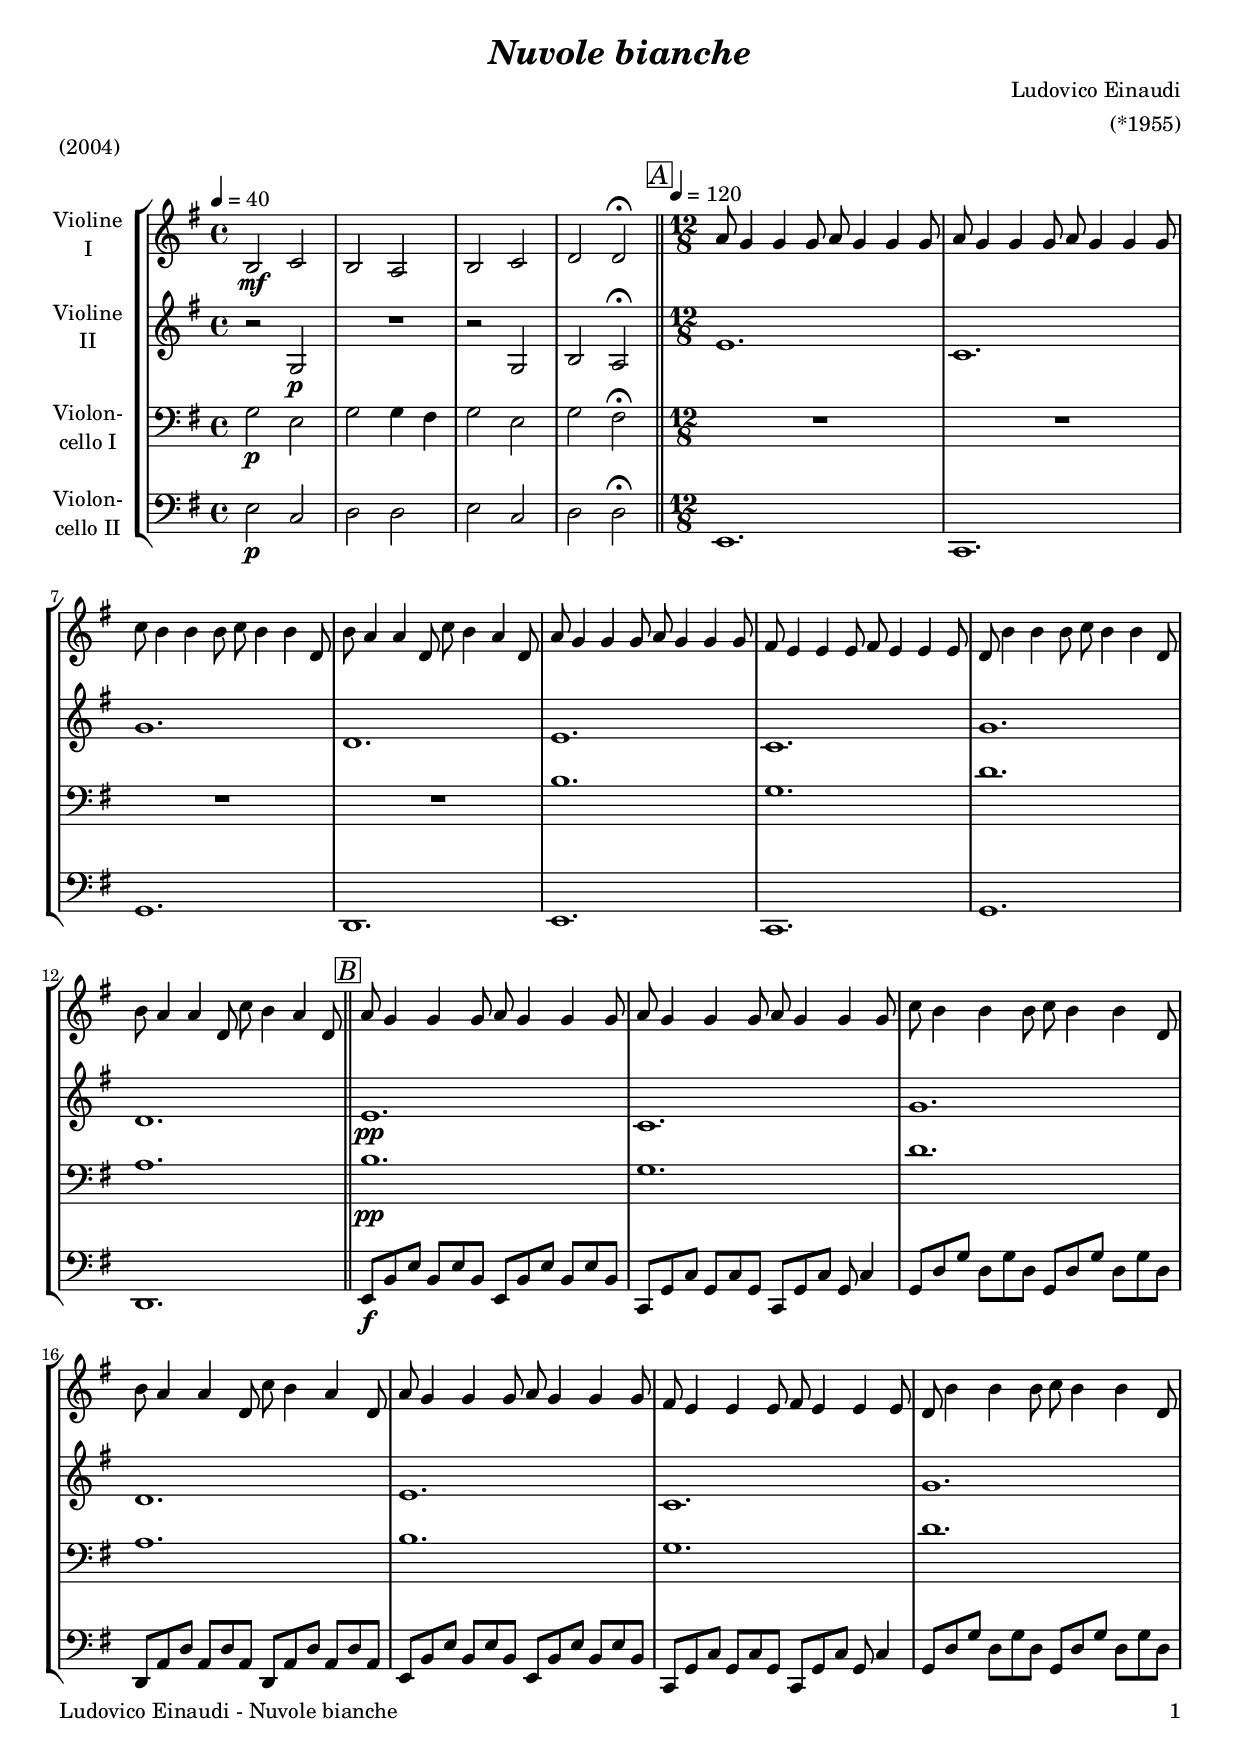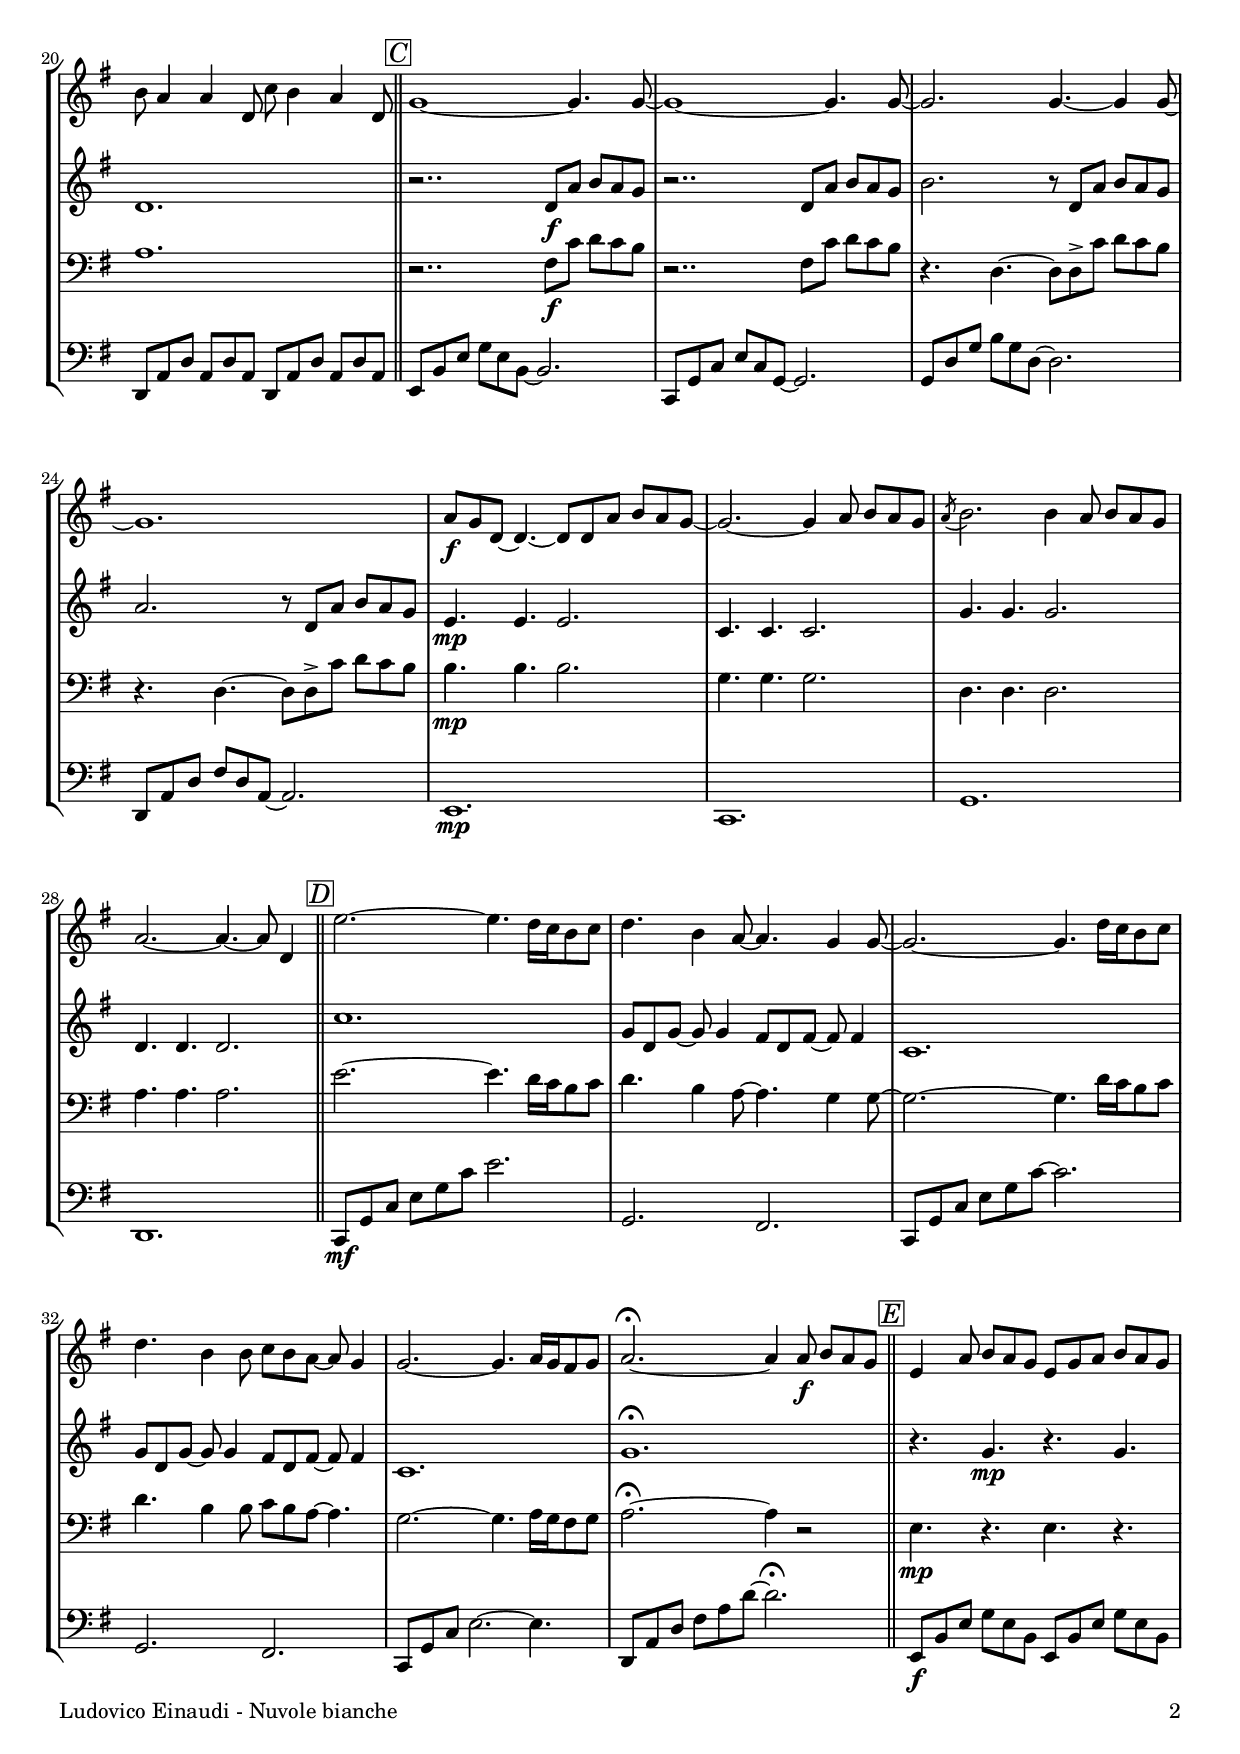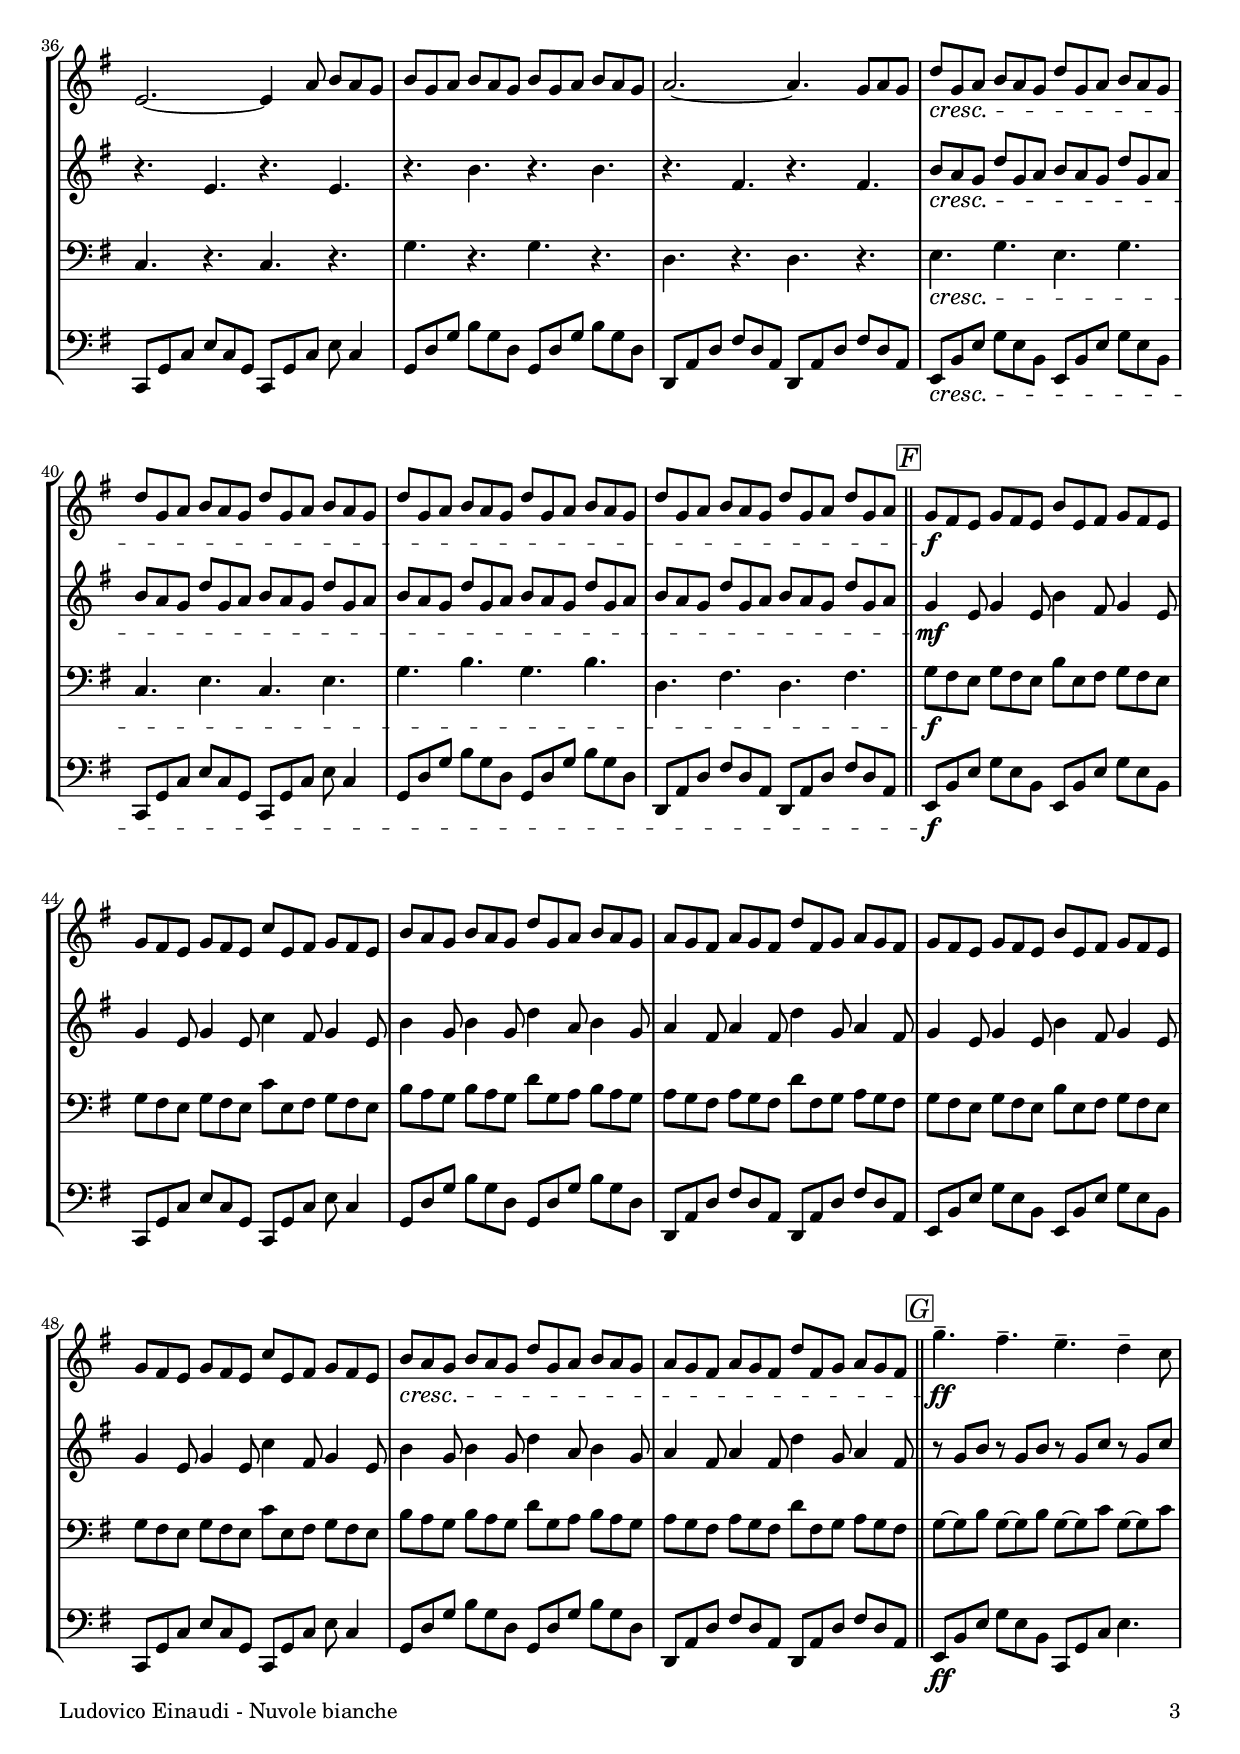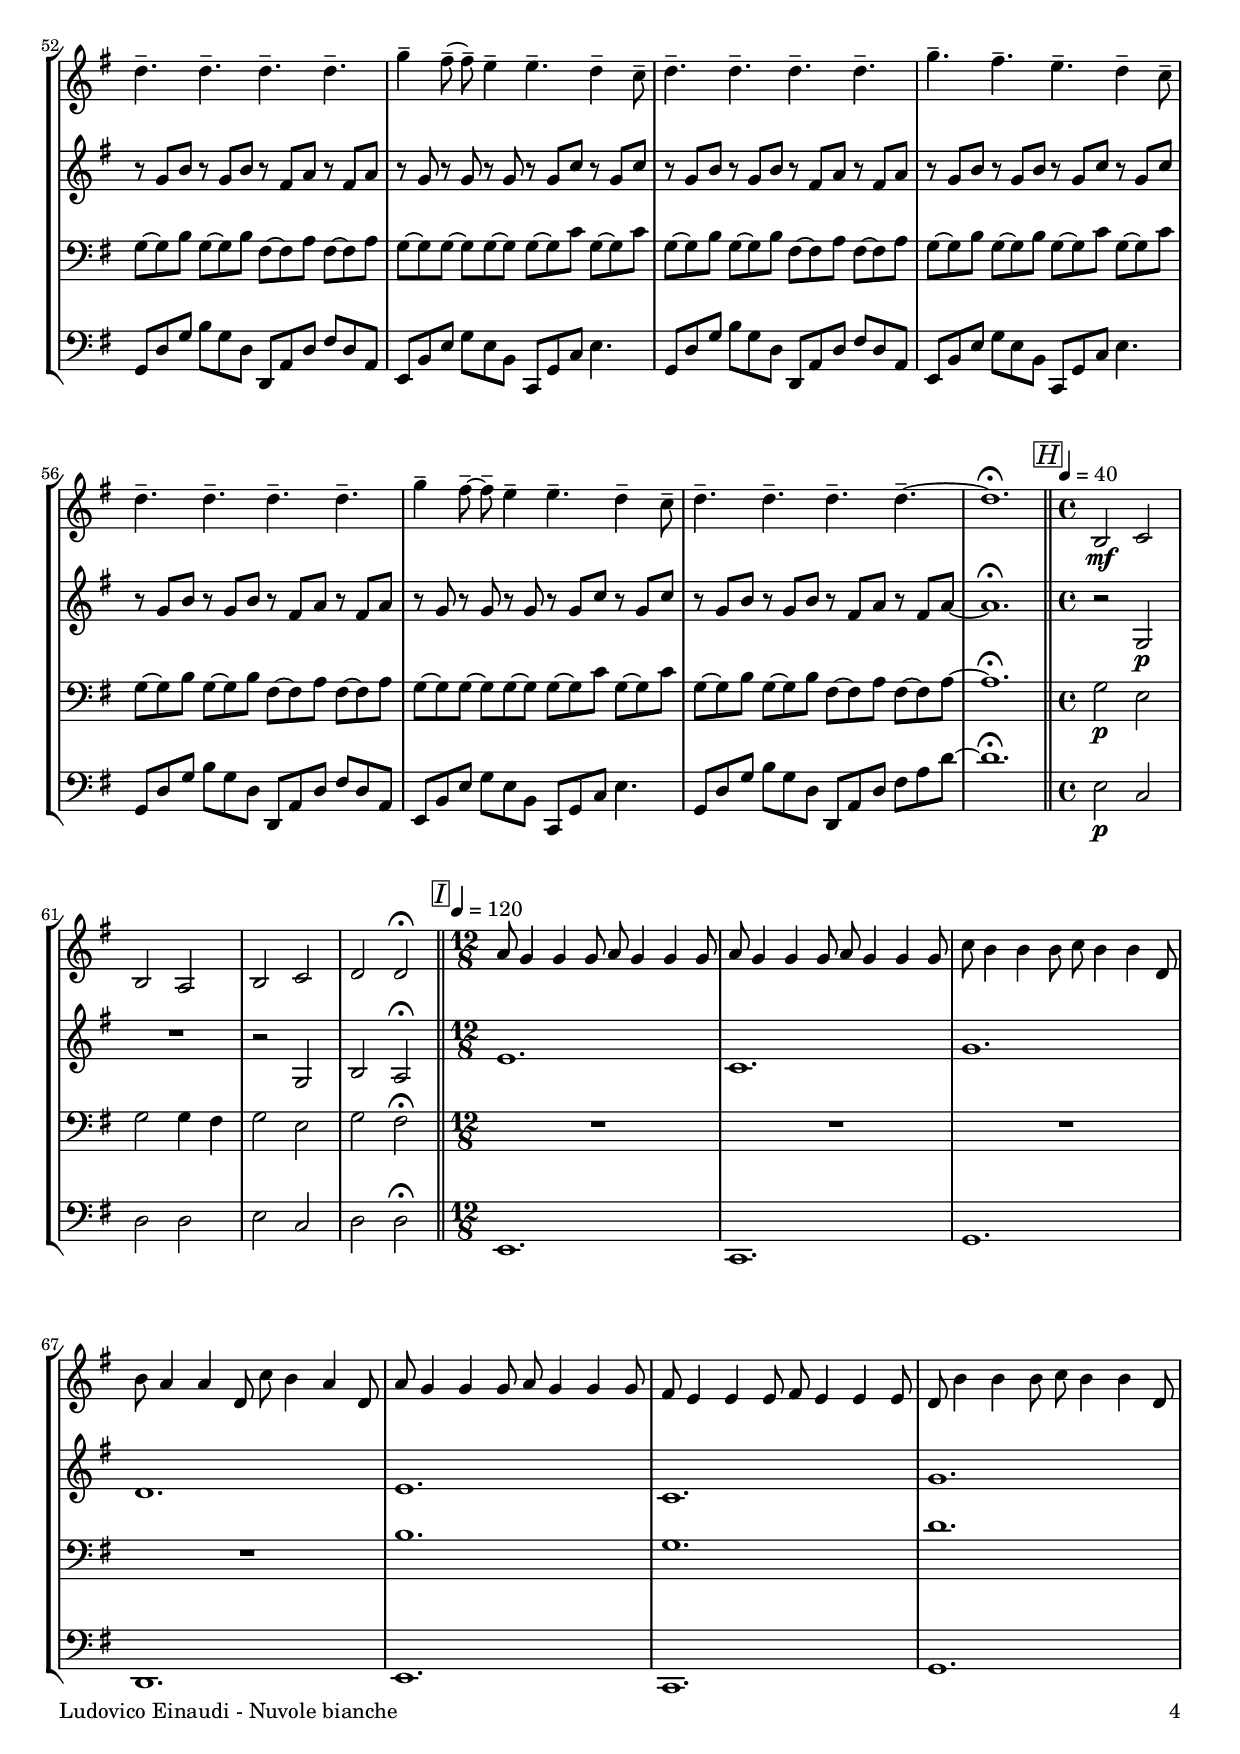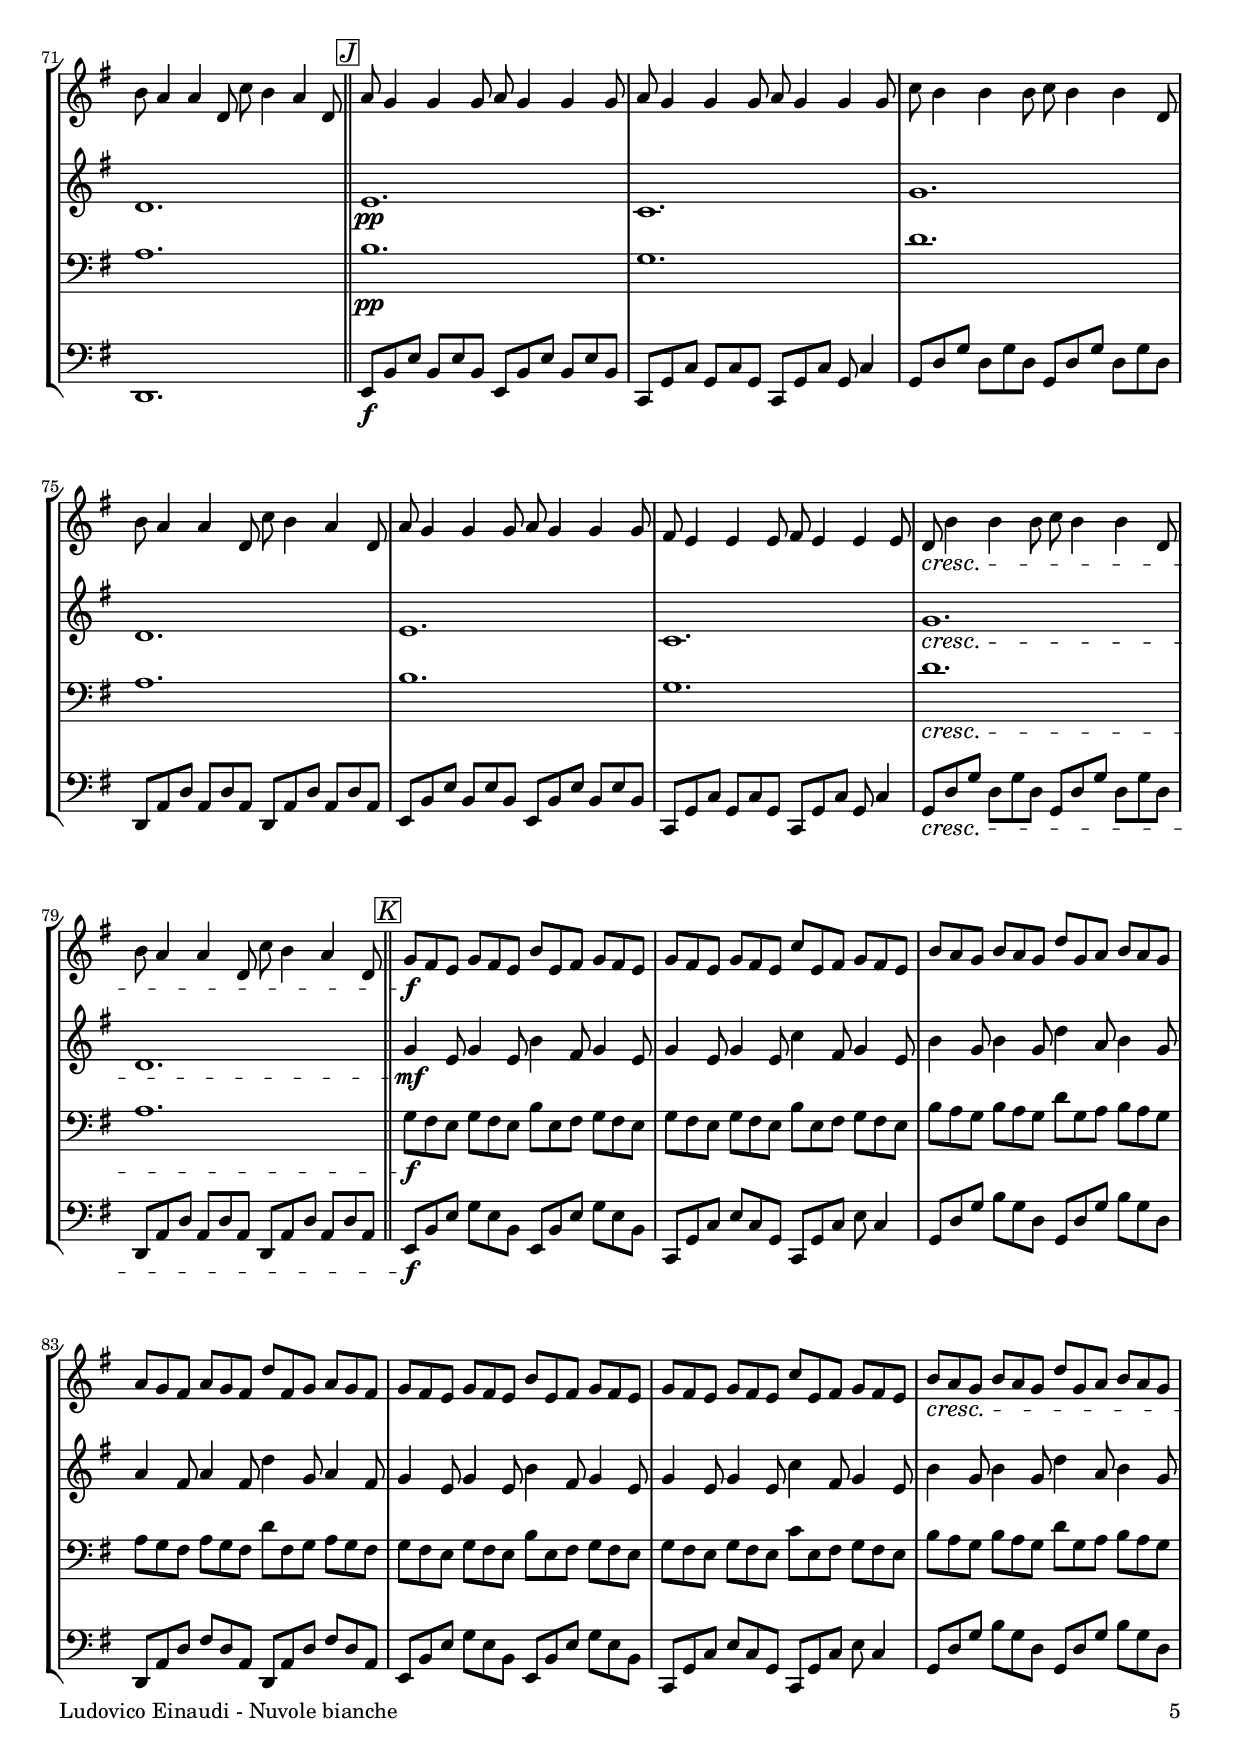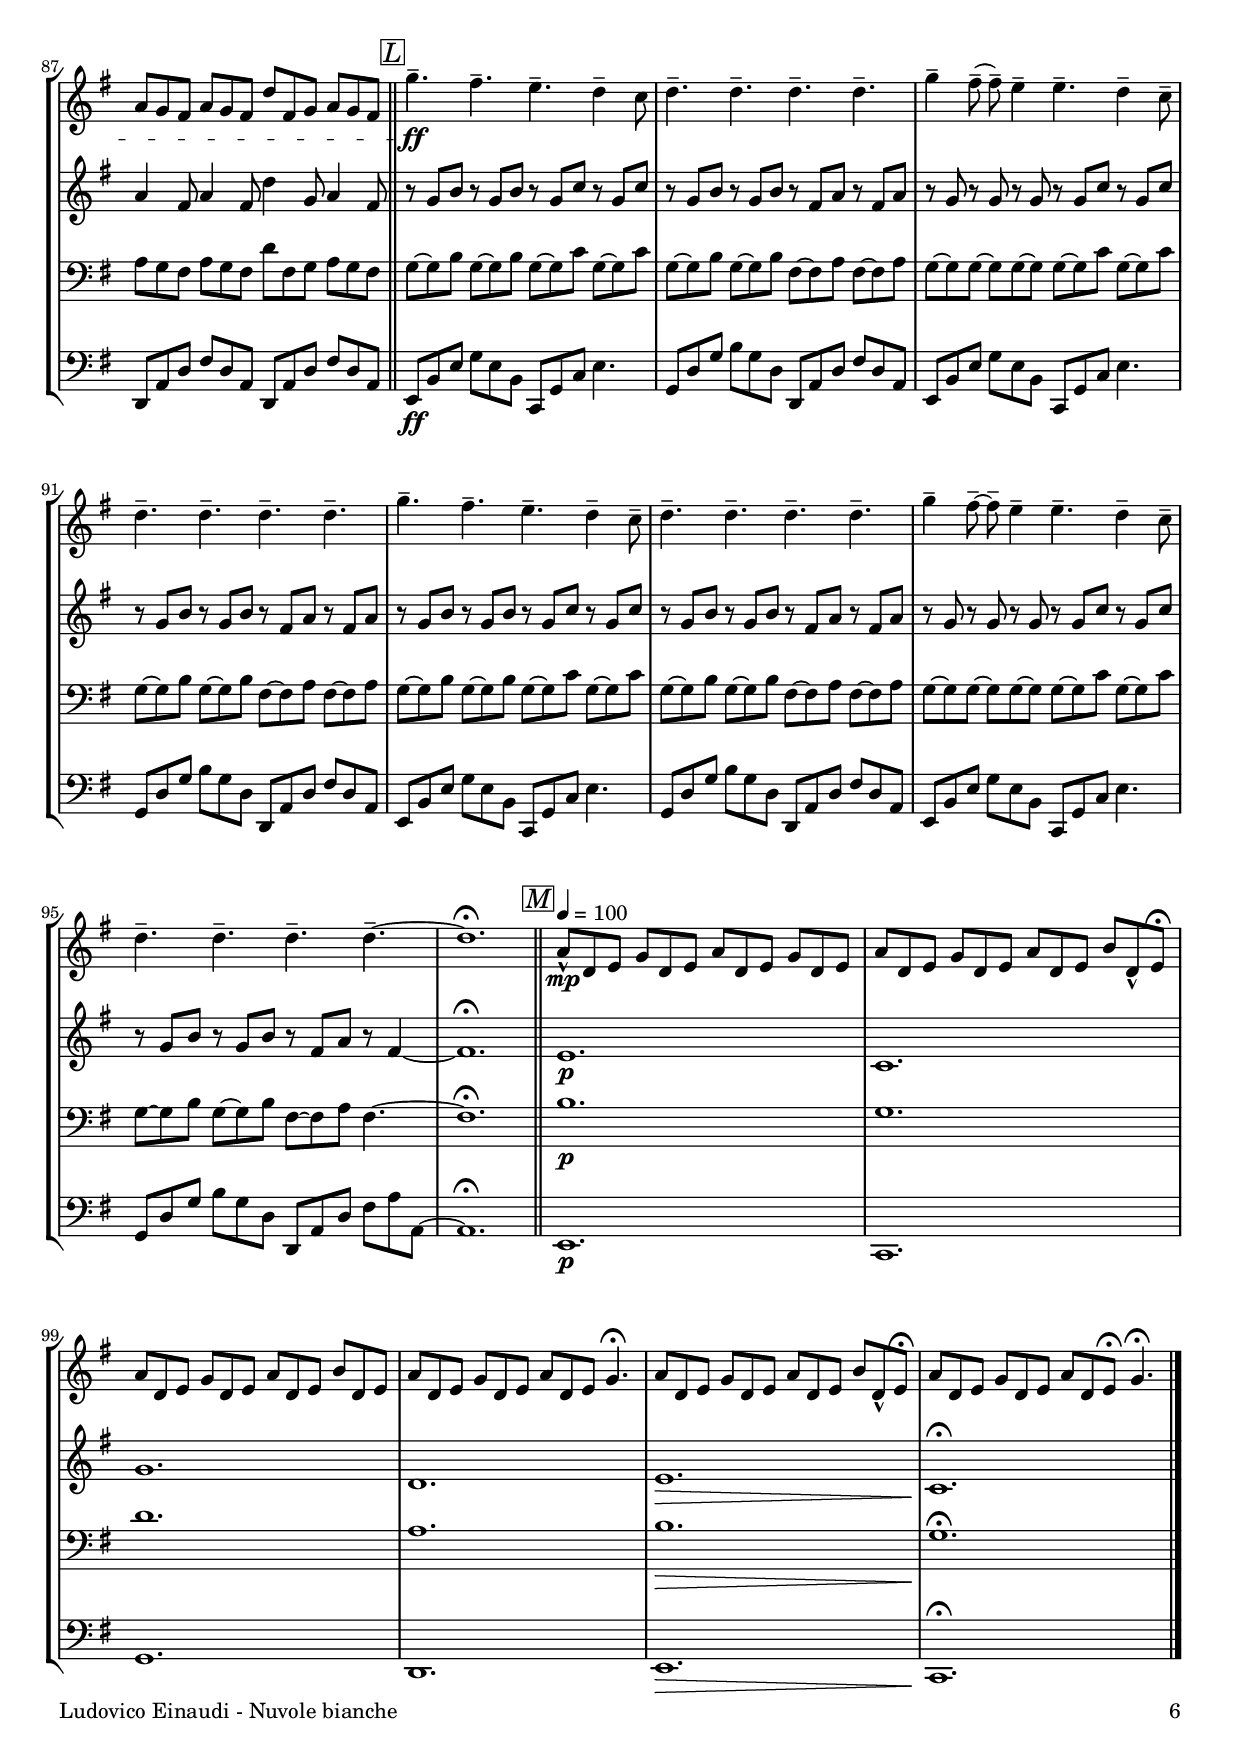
\version "2.18.2"
\include "deutsch.ly"

#(set-global-staff-size 18.5)

\header {
  title     = \markup \bold \italic "Nuvole bianche"
  composer  = "Ludovico Einaudi"
  arranger  = "(*1955)"
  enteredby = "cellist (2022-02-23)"
  piece     = "(2004)"
}

voiceconsts = {
  \key f \minor
  \time 4/4
  \clef "treble"
%  \numericTimeSignature
%  \compressEmptyMeasures
  % Set default beaming for all staves
%  \set Timing.beamExceptions = #'()
%  \set Timing.baseMoment     = #(ly:make-moment 1 4)
%  \set Timing.beatStructure  = #'(1 1 1)
  \tempo 4=40
}

micl = "clarinet"
mifl = "flute"
miob = "oboe"
mifh = "french horn"
misx = "tenor sax"
mist = "string ensemble 1"
mivl = "violin"
miba = "cello"

boxa = { \bar "||" \mark \markup \box \italic "A" \time 12/8 \tempo 4=120 }
boxb = { \bar "||" \mark \markup \box \italic "B" }
boxc = { \bar "||" \mark \markup \box \italic "C" }
boxd = { \bar "||" \mark \markup \box \italic "D" }
boxe = { \bar "||" \mark \markup \box \italic "E" }
boxf = { \bar "||" \mark \markup \box \italic "F" }
boxg = { \bar "||" \mark \markup \box \italic "G" }
boxh = { \bar "||" \mark \markup \box \italic "H" \time 4/4 \tempo 4=40 }
boxi = { \bar "||" \mark \markup \box \italic "I" \time 12/8 \tempo 4=120 }
boxj = { \bar "||" \mark \markup \box \italic "J" }
boxk = { \bar "||" \mark \markup \box \italic "K" }
boxl = { \bar "||" \mark \markup \box \italic "L" }
boxm = { \bar "||" \mark \markup \box \italic "M" \tempo 4=100 }

dcaf = \mark \markup \box \italic "D.C. al Fine"
fine = \mark \markup \box \italic "Fine"

va = \relative c' {
  \voiceconsts

  c2\mf des
  c b
  c des
  es es\fermata \boxa
  b'8 as4 as as8 b as4 as as8
  b as4 as as8 b as4 as as8

  des c4 c c8 des c4 c es,8
  c' b4 b es,8 des' c4 b es,8
  b' as4 as as8 b as4 as as8
  g f4 f f8 g f4 f f8

  es c'4 c c8 des c4 c es,8
  c' b4 b es,8 des' c4 b es,8 \boxb
  b' as4 as as8 b as4 as as8

  b as4 as as8 b as4 as as8
  des c4 c c8 des c4 c es,8
  c' b4 b es,8 des' c4 b es,8

  b' as4 as as8 b as4 as as8
  g f4 f f8 g f4 f f8
  es c'4 c c8 des c4 c es,8

  c' b4 b es,8 des' c4 b es,8 \boxc
  as1~ as4. as8~
  as1~ as4. as8~

  as2. as4.~ as4 as8~
  as1.
  b8\f as es~ es4.~ es8 es b' c b as~

  as2.~ as4 b8 c b as
  \acciaccatura b c2. c4 b8 c b as
  b2.~ b4.~ b8 es,4 \boxd
  f'2.~ f4. es16 des c8 des

  es4. c4 b8~ b4. as4 as8~
  as2.~ as4. es'16 des c8 des
  es4. c4 c8 des c b~ b as4

  as2.~ as4. b16 as g8 as
  b2.~\fermata b4 b8\f c b as \boxe
  f4 b8 c b as f as b c b as

  f2.~ f4 b8 c b as
  c as b c b as c as b c b as
  b2.~ b4. as8 b as

  es'\cresc as, b c b as es' as, b c b as
  es' as, b c b as es' as, b c b as
  es' as, b c b as es' as, b c b as

  es' as, b c b as es' as, b es as, b \boxf
  as\f g f as g f c' f, g as g f
  as g f as g f des' f, g as g f

  c' b as c b as es' as, b c b as
  b as g b as g es' g, as b as g
  as g f as g f c' f, g as g f

  as g f as g f des' f, g as g f
  c'\cresc b as c b as es' as, b c b as
  b as g b as g es' g, as b as g \boxg

  as'4.--\ff g-- f-- es4-- des8
  es4.-- es-- es-- es--
  as4-- g8(-- g)-- f4-- f4.-- es4-- des8--

  es4.-- es-- es-- es--
  as-- g-- f-- es4-- des8--
  es4.-- es-- es-- es--

  as4-- g8~-- g-- f4-- f4.-- es4-- des8--
  es4.-- es-- es-- es~--
  es1.\fermata \boxh
  c,2\mf des
  c b
  c des
  
  es es\fermata \boxi
  b'8 as4 as as8 b as4 as as8
  b as4 as as8 b as4 as as8

  des c4 c c8 des c4 c es,8
  c' b4 b es,8 des' c4 b es,8
  b' as4 as as8 b as4 as as8
  g f4 f f8 g f4 f f8

  es c'4 c c8 des c4 c es,8
  c' b4 b es,8 des' c4 b es,8 \boxj
  b' as4 as as8 b as4 as as8
  b as4 as as8 b as4 as as8
  
  des c4 c c8 des c4 c es,8
  c' b4 b es,8 des' c4 b es,8

  b' as4 as as8 b as4 as as8
  g f4 f f8 g f4 f f8
  es\cresc c'4 c c8 des c4 c es,8
  c' b4 b es,8 des' c4 b es,8 \boxk

  as\f g f as g f c' f, g as g f
  as g f as g f des' f, g as g f
  c' b as c b as es' as, b c b as
  
  b as g b as g es' g, as b as g
  as g f as g f c' f, g as g f

  as g f as g f des' f, g as g f
  c'\cresc b as c b as es' as, b c b as
  b as g b as g es' g, as b as g \boxl

  as'4.--\ff g-- f-- es4-- des8
  es4.-- es-- es-- es--
  as4-- g8(-- g)-- f4-- f4.-- es4-- des8--

  es4.-- es-- es-- es--
  as-- g-- f-- es4-- des8--
  es4.-- es-- es-- es--

  as4-- g8~-- g-- f4-- f4.-- es4-- des8--
  es4.-- es-- es-- es~--
  es1.\fermata \boxm
  b8-^\mp es, f as es f b es, f as es f
  b es, f as es f b es, f c' es,-^ f\fermata

  b es, f as es f b es, f c' es, f
  b es, f as es f b es, f as4.\fermata
  b8 es, f as es f b es, f c' es,-^ f\fermata

  b es, f as es f b es, f\fermata as4.\fermata \bar "|."
}

vb = \relative c' {
  \voiceconsts

  r2 as\p
  R1
  r2 as
  c b\fermata \boxa
  f'1.
  des

  as'
  es
  f
  des

  as'
  es \boxb
  f\pp

  des
  as'
  es
  f
  des
  as'

  es \boxc
  r2.. es8\f b' c b as
  r2.. es8 b' c b as

  c2. r8 es, b' c b as
  b2. r8 es, b' c b as
  f4.\mp f f2.

  des4. des des2.
  as'4. as as2.
  es4. es es2. \boxd
  des'1.

  as8 es as~ as as4 g8 es g~ g g4
  des1.
  as'8 es as~ as as4 g8 es g~ g g4

  des1.
  as'\fermata \boxe
  r4. as\mp r as

  r f r f
  r c' r c
  r g r g

  c8\cresc b as es' as, b c b as es' as, b
  c b as es' as, b c b as es' as, b
  c b as es' as, b c b as es' as, b

  c b as es' as, b c b as es' as, b \boxf
  as4\mf f8 as4 f8 c'4 g8 as4 f8
  as4 f8 as4 f8 des'4 g,8 as4 f8

  c'4 as8 c4 as8 es'4 b8 c4 as8
  b4 g8 b4 g8 es'4 as,8 b4 g8
  as4 f8 as4 f8 c'4 g8 as4 f8
  
  as4 f8 as4 f8 des'4 g,8 as4 f8
  c'4 as8 c4 as8 es'4 b8 c4 as8
  b4 g8 b4 g8 es'4 as,8 b4 g8 \boxg

  r as c r as c r as des r as des
  r as c r as c r g b r g b
  r as r as r as r as des r as des

  r as c r as c r g b r g b
  r as c r as c r as des r as des
  r as c r as c r g b r g b

  r as r as r as r as des r as des
  r as c r as c r g b r g b~
  b1.\fermata \boxh
  r2 as,\p
  R1
  r2 as
  
  c b\fermata \boxi
  f'1.
  des

  as'
  es
  f
  des

  as'
  es \boxj
  f\pp
  des
  
  as'
  es
  f
  des
  as'\cresc

  es \boxk
  as4\mf f8 as4 f8 c'4 g8 as4 f8
  as4 f8 as4 f8 des'4 g,8 as4 f8
  c'4 as8 c4 as8 es'4 b8 c4 as8

  b4 g8 b4 g8 es'4 as,8 b4 g8
  as4 f8 as4 f8 c'4 g8 as4 f8
  
  as4 f8 as4 f8 des'4 g,8 as4 f8
  c'4 as8 c4 as8 es'4 b8 c4 as8
  b4 g8 b4 g8 es'4 as,8 b4 g8 \boxl

  r as c r as c r as des r as des
  r as c r as c r g b r g b
  r as r as r as r as des r as des

  r as c r as c r g b r g b
  r as c r as c r as des r as des
  r as c r as c r g b r g b

  r as r as r as r as des r as des
  r as c r as c r g b r g4~
  g1.\fermata \boxm
  f\p
  des

  as'
  es
  f\>
  
  des\fermata\! \bar "|."
}

vc = \relative c' {
  \voiceconsts
  \clef "bass"

  as2\p f
  as as4 g
  as2 f
  as g\fermata \boxa
  R1.*4
  c1.
  as

  es'
  b \boxb
  c\pp

  as
  es'
  b

  c
  as
  es'

  b \boxc
  r2.. g8\f des' es des c
  r2.. g8 des' es des c

  r4. es,~ es8 es-> des' es des c
  r4. es,~ es8 es-> des' es des c
  c4.\mp c c2.

  as4. as as2.
  es4. es es2.
  b'4. b b2. \boxd
  f'~ f4. es16 des c8 des

  es4. c4 b8~ b4. as4 as8~
  as2.~ as4. es'16 des c8 des
  es4. c4 c8 des c b~ b4.

  as2.~ as4. b16 as g8 as
  b2.~\fermata b4 r2 \boxe
  f4.\mp r f r

  des r des r
  as' r as r
  es r es r

  f\cresc as f as
  des, f des f
  as c as c

  es, g es g \boxf
  as8\f g f as g f c' f, g as g f
  as g f as g f des' f, g as g f

  c' b as c b as es' as, b c b as
  b as g b as g es' g, as b as g
  as g f as g f c' f, g as g f

  as g f as g f des' f, g as g f
  c' b as c b as es' as, b c b as
  b as g b as g es' g, as b as g \boxg

  as~ as c as~ as c as~ as des as~ as des
  as~ as c as~ as c g~ g b g~ g b
  as~ as as~ as as~ as as~ as des as~ as des

  as~ as c as~ as c g~ g b g~ g b
  as~ as c as~ as c as~ as des as~ as des
  as~ as c as~ as c g~ g b g~ g b

  as~ as as~ as as~ as as~ as des as~ as des
  as~ as c as~ as c g~ g b g~ g b~
  b1.\fermata \boxh
  as2\p f
  as as4 g
  as2 f
  
  as g\fermata \boxi
  R1.*4
  c1.
  as

  es'
  b \boxj
  c\pp
  as
  
  es'
  b
  c
  as
  es'\cresc

  b \boxk
  as8\f g f as g f c' f, g as g f
  as g f as g f c' f, g as g f
  c' b as c b as es' as, b c b as
  
  b as g b as g es' g, as b as g
  as g f as g f c' f, g as g f

  as g f as g f des' f, g as g f
  c' b as c b as es' as, b c b as
  b as g b as g es' g, as b as g \boxl

  as~ as c as~ as c as~ as des as~ as des
  as~ as c as~ as c g~ g b g~ g b
  as~ as as~ as as~ as as~ as des as~ as des

  as~ as c as~ as c g~ g b g~ g b
  as~ as c as~ as c as~ as des as~ as des
  as~ as c as~ as c g~ g b g~ g b

  as~ as as~ as as~ as as~ as des as~ as des
  as~ as c as~ as c g~ g b g4.~
  g1.\fermata \boxm
  c\p
  as

  es'
  b
  c\>
  
  as\fermata\! \bar "|."
}

vd = \relative c {
  \voiceconsts
  \clef "bass"

  f2\p des
  es es
  f des
  es es\fermata \boxa
  f,1.
  des

  as'
  es
  f
  des

  as'
  es \boxb
  f8\f c' f c f c f, c' f c f c

  des, as' des as des as des, as' des as des4
  as8 es' as es as es as, es' as es as es
  es, b' es b es b es, b' es b es b

  f c' f c f c f, c' f c f c
  des, as' des as des as des, as' des as des4
  as8 es' as es as es as, es' as es as es

  es, b' es b es b es, b' es b es b \boxc
  f c' f as f c~ c2.
  des,8 as' des f des as~ as2.

  as8 es' as c as es~ es2.
  es,8 b' es g es b~ b2.
  f1.\mp

  des
  as'
  es \boxd
  des8\mf as' des f as des f2.

  as,, g
  des8 as' des f as des~ des2.
  as, g

  des8 as' des f2.~ f4.
  es,8 b' es g b es~ es2.\fermata \boxe
  f,,8\f c' f as f c f, c' f as f c

  des, as' des f des as des, as' des f des4
  as8 es' as c as es as, es' as c as es
  es, b' es g es b es, b' es g es b

  f\cresc c' f as f c f, c' f as f c
  des, as' des f des as des, as' des f des4
  as8 es' as c as es as, es' as c as es

  es, b' es g es b es, b' es g es b \boxf
  f\f c' f as f c f, c' f as f c
  des, as' des f des as des, as' des f des4

  as8 es' as c as es as, es' as c as es
  es, b' es g es b es, b' es g es b
  f c' f as f c f, c' f as f c

  des, as' des f des as des, as' des f des4
  as8 es' as c as es as, es' as c as es
  es, b' es g es b es, b' es g es b \boxg

  f8\ff c' f as f c des, as' des f4.
  as,8 es' as c as es es, b' es g es b
  f c' f as f c des, as' des f4.

  as,8 es' as c as es es, b' es g es b
  f c' f as f c des, as' des f4.
  as,8 es' as c as es es, b' es g es b

  f c' f as f c des, as' des f4.
  as,8 es' as c as es es, b' es g b es~
  es1.\fermata \boxh
  f,2\p des
  es es
  f des
  
  es es\fermata \boxi
  f,1.
  des

  as'
  es
  f
  des

  as'
  es \boxj
  f8\f c' f c f c f, c' f c f c
  des, as' des as des as des, as' des as des4
  
  as8 es' as es as es as, es' as es as es
  es, b' es b es b es, b' es b es b

  f c' f c f c f, c' f c f c
  des, as' des as des as des, as' des as des4
  as8\cresc es' as es as es as, es' as es as es

  es, b' es b es b es, b' es b es b \boxk
  f\f c' f as f c f, c' f as f c
  des, as' des f des as des, as' des f des4
  as8 es' as c as es as, es' as c as es
  
  es, b' es g es b es, b' es g es b
  f c' f as f c f, c' f as f c

  des, as' des f des as des, as' des f des4
  as8 es' as c as es as, es' as c as es
  es, b' es g es b es, b' es g es b \boxl

  f8\ff c' f as f c des, as' des f4.
  as,8 es' as c as es es, b' es g es b
  f c' f as f c des, as' des f4.

  as,8 es' as c as es es, b' es g es b
  f c' f as f c des, as' des f4.
  as,8 es' as c as es es, b' es g es b

  f c' f as f c des, as' des f4.
  as,8 es' as c as es es, b' es g b b,~
  b1.\fermata \boxm
  f\p
  des

  as'
  es
  f\>
  
  des\fermata\! \bar "|."
}


music = \new StaffGroup <<
      \new Staff {
	\set Staff.midiInstrument = \mivl
	\set Staff.instrumentName = \markup \center-column { "Violine" "I" }
	\transpose f e { \va }
      }

      \new Staff {
	\set Staff.midiInstrument = \mivl
	\set Staff.instrumentName = \markup \center-column { "Violine" "II" }
	\transpose f e { \vb }
      }

      \new Staff {
	\set Staff.midiInstrument = \miba
	\set Staff.instrumentName = \markup \center-column { "Violon-" "cello I" }
	\transpose f e { \vc }
      }

      \new Staff {
	\set Staff.midiInstrument = \miba
	\set Staff.instrumentName = \markup \center-column { "Violon-" "cello II" }
	\transpose f e { \vd }
      }
>>

\book {
   \paper {
    print-page-number = ##t
    print-first-page-number = ##t
    ragged-last-bottom = ##f
    oddHeaderMarkup = \markup \null
    evenHeaderMarkup = \markup \null
    oddFooterMarkup = \markup {
      \fill-line {
        \on-the-fly #print-page-number-check-first
        "Ludovico Einaudi - Nuvole bianche" \fromproperty #'page:page-number-string
      }
    }
    evenFooterMarkup = \oddFooterMarkup
  } \score {
    \music
    \layout {}
  }

  \score {
    \unfoldRepeats \music

    \midi {
      \context {
        \Score
      }
    }
  }
}